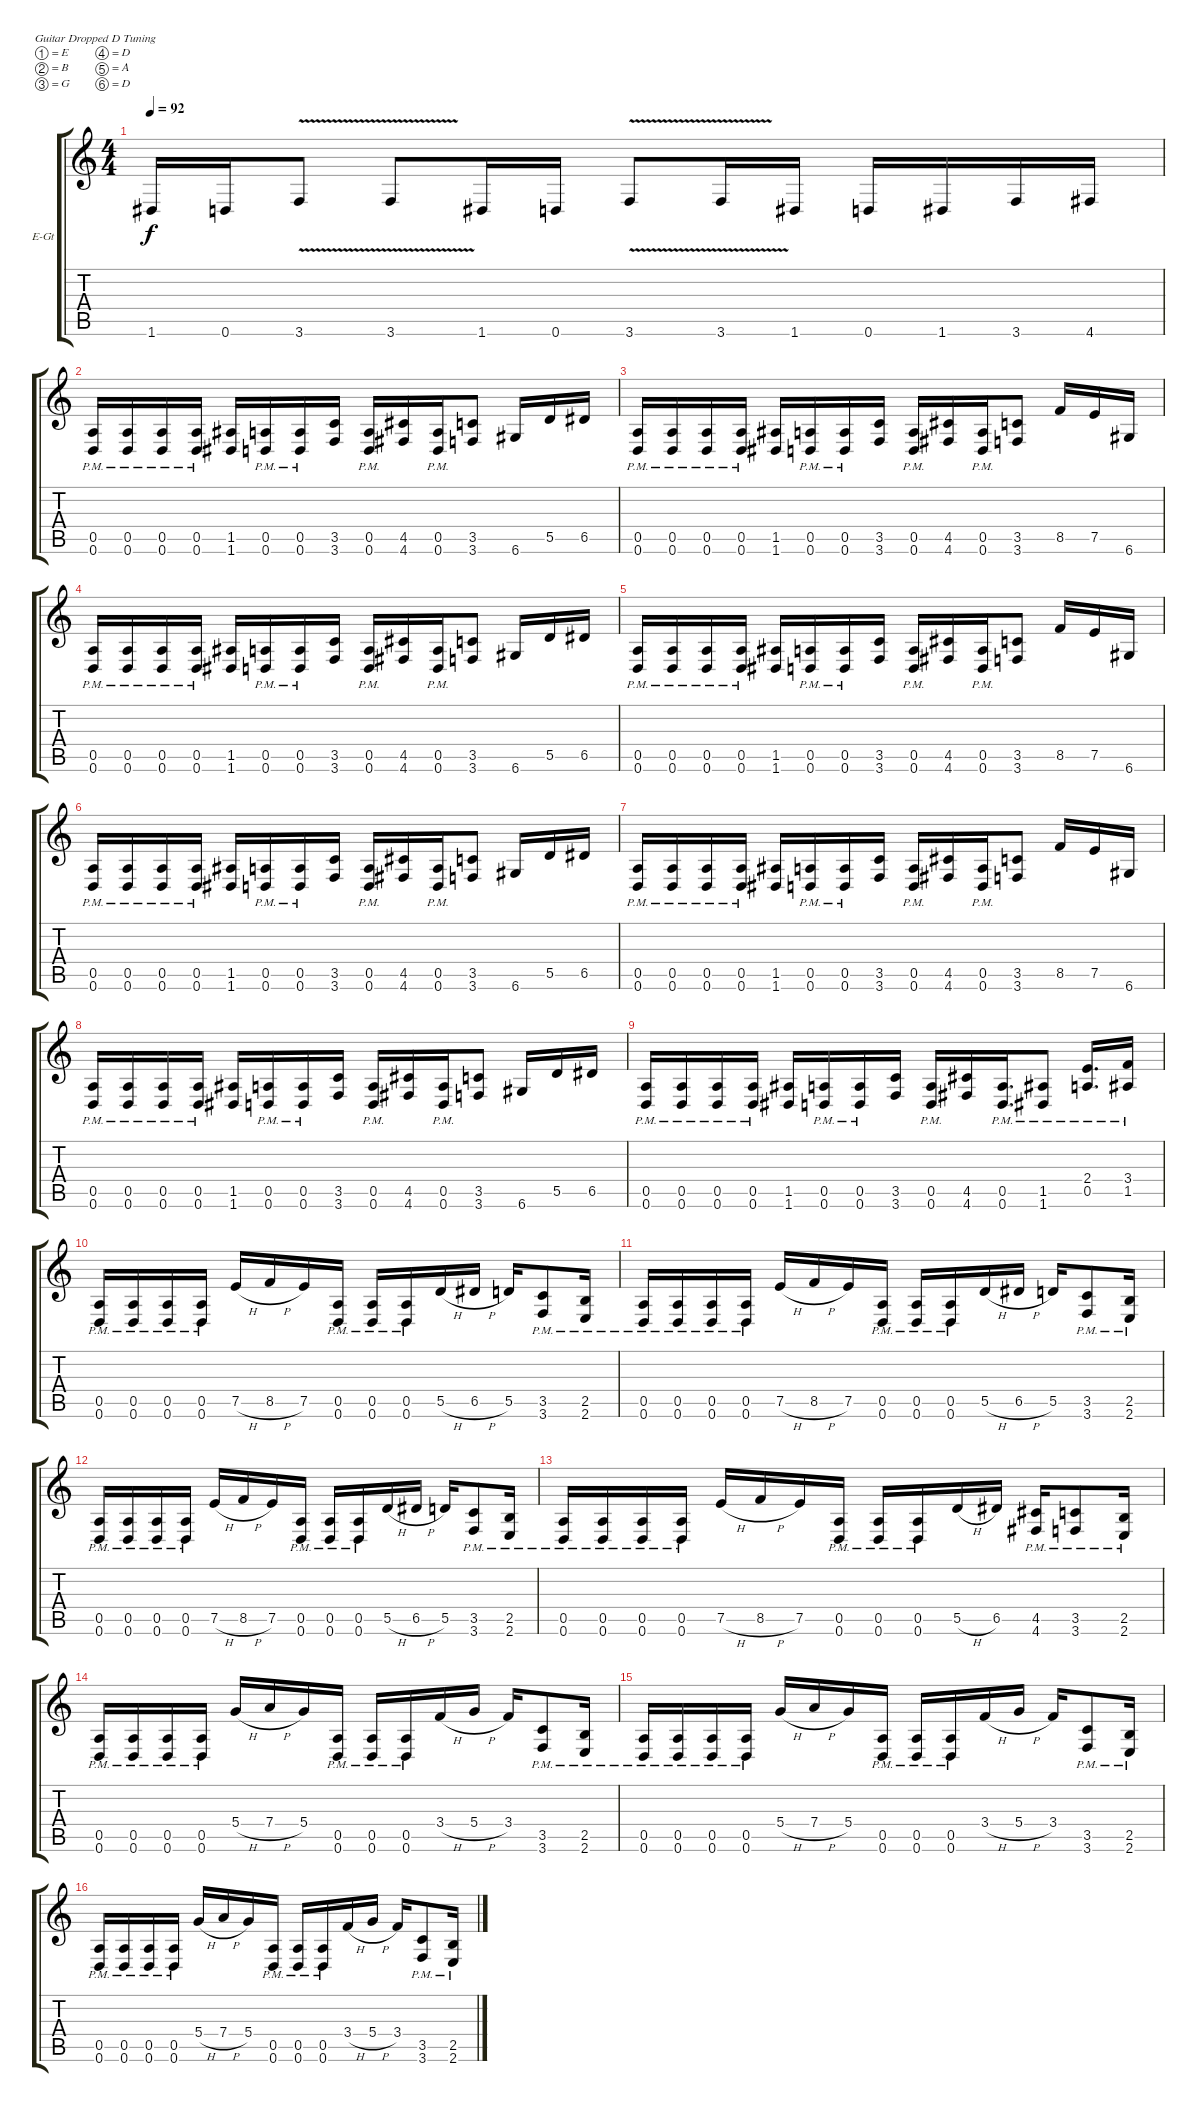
\bracketExtendMode groupsimilarinstruments
\firstSystemTrackNameOrientation horizontal
\otherSystemsTrackNameOrientation horizontal
\track ("Will Adler" "E-Gt") {instrument overdrivenguitar}
\staff {score tabs}
\tuning (E4 B3 G3 D3 A2 D2)
\ts (4 4)
\tempo 92
\clef g2
\ks c
1.6.16{dy f} 0.6.16 3.6{v}.8 3.6{v}.8 1.6.16 0.6.16 3.6{v}.8 3.6{v}.16 1.6.16 0.6.16 1.6.16 3.6.16 4.6.16 |
(0.5{pm} 0.6{pm}).16 (0.5{pm} 0.6{pm}).16 (0.5{pm} 0.6{pm}).16 (0.5{pm} 0.6{pm}).16 (1.5 1.6).16 (0.5{pm} 0.6{pm}).16 (0.5{pm} 0.6{pm}).16 (3.5 3.6).16 (0.5{pm} 0.6{pm}).16 (4.5 4.6).16 (0.6{pm} 0.5{pm}).16 (3.6 3.5).8 6.6.16 5.5.16 6.5.16 |
(0.5{pm} 0.6{pm}).16 (0.5{pm} 0.6{pm}).16 (0.5{pm} 0.6{pm}).16 (0.5{pm} 0.6{pm}).16 (1.5 1.6).16 (0.5{pm} 0.6{pm}).16 (0.5{pm} 0.6{pm}).16 (3.5 3.6).16 (0.5{pm} 0.6{pm}).16 (4.5 4.6).16 (0.6{pm} 0.5{pm}).16 (3.6 3.5).8 8.5.16 7.5.16 6.6.16 |
(0.5{pm} 0.6{pm}).16 (0.5{pm} 0.6{pm}).16 (0.5{pm} 0.6{pm}).16 (0.5{pm} 0.6{pm}).16 (1.5 1.6).16 (0.5{pm} 0.6{pm}).16 (0.5{pm} 0.6{pm}).16 (3.5 3.6).16 (0.5{pm} 0.6{pm}).16 (4.5 4.6).16 (0.6{pm} 0.5{pm}).16 (3.6 3.5).8 6.6.16 5.5.16 6.5.16 |
(0.5{pm} 0.6{pm}).16 (0.5{pm} 0.6{pm}).16 (0.5{pm} 0.6{pm}).16 (0.5{pm} 0.6{pm}).16 (1.5 1.6).16 (0.5{pm} 0.6{pm}).16 (0.5{pm} 0.6{pm}).16 (3.5 3.6).16 (0.5{pm} 0.6{pm}).16 (4.5 4.6).16 (0.6{pm} 0.5{pm}).16 (3.6 3.5).8 8.5.16 7.5.16 6.6.16 |
(0.5{pm} 0.6{pm}).16 (0.5{pm} 0.6{pm}).16 (0.5{pm} 0.6{pm}).16 (0.5{pm} 0.6{pm}).16 (1.5 1.6).16 (0.5{pm} 0.6{pm}).16 (0.5{pm} 0.6{pm}).16 (3.5 3.6).16 (0.5{pm} 0.6{pm}).16 (4.5 4.6).16 (0.6{pm} 0.5{pm}).16 (3.6 3.5).8 6.6.16 5.5.16 6.5.16 |
(0.5{pm} 0.6{pm}).16 (0.5{pm} 0.6{pm}).16 (0.5{pm} 0.6{pm}).16 (0.5{pm} 0.6{pm}).16 (1.5 1.6).16 (0.5{pm} 0.6{pm}).16 (0.5{pm} 0.6{pm}).16 (3.5 3.6).16 (0.5{pm} 0.6{pm}).16 (4.5 4.6).16 (0.6{pm} 0.5{pm}).16 (3.6 3.5).8 8.5.16 7.5.16 6.6.16 |
(0.5{pm} 0.6{pm}).16 (0.5{pm} 0.6{pm}).16 (0.5{pm} 0.6{pm}).16 (0.5{pm} 0.6{pm}).16 (1.5 1.6).16 (0.5{pm} 0.6{pm}).16 (0.5{pm} 0.6{pm}).16 (3.5 3.6).16 (0.5{pm} 0.6{pm}).16 (4.5 4.6).16 (0.6{pm} 0.5{pm}).16 (3.6 3.5).8 6.6.16 5.5.16 6.5.16 |
(0.5{pm} 0.6{pm}).16 (0.6{pm} 0.5{pm}).16 (0.5{pm} 0.6{pm}).16 (0.5{pm} 0.6{pm}).16 (1.6 1.5).16 (0.5{pm} 0.6{pm}).16 (0.5{pm} 0.6{pm}).16 (3.5 3.6).16 (0.5{pm} 0.6{pm}).16 (4.5 4.6).16 (0.6{pm} 0.5{pm}).16{d} (1.5{pm} 1.6{pm}).8 (0.5{pm} 2.4{pm}).16{d} (1.5{pm} 3.4{pm}).16 |
(0.6{pm} 0.5{pm}).16 (0.6{pm} 0.5{pm}).16 (0.6{pm} 0.5{pm}).16 (0.6{pm} 0.5{pm}).16 7.5{h}.16 8.5{h}.16 7.5.16 (0.6{pm} 0.5{pm}).16 (0.6{pm} 0.5{pm}).16 (0.6{pm} 0.5{pm}).16 5.5{h}.16 6.5{h}.16 5.5.16 (3.6{pm} 3.5{pm}).8 (2.6{pm} 2.5{pm}).16 |
(0.6{pm} 0.5{pm}).16 (0.6{pm} 0.5{pm}).16 (0.6{pm} 0.5{pm}).16 (0.6{pm} 0.5{pm}).16 7.5{h}.16 8.5{h}.16 7.5.16 (0.6{pm} 0.5{pm}).16 (0.6{pm} 0.5{pm}).16 (0.6{pm} 0.5{pm}).16 5.5{h}.16 6.5{h}.16 5.5.16 (3.6{pm} 3.5{pm}).8 (2.6{pm} 2.5{pm}).16 |
(0.6{pm} 0.5{pm}).16 (0.6{pm} 0.5{pm}).16 (0.6{pm} 0.5{pm}).16 (0.6{pm} 0.5{pm}).16 7.5{h}.16 8.5{h}.16 7.5.16 (0.6{pm} 0.5{pm}).16 (0.6{pm} 0.5{pm}).16 (0.6{pm} 0.5{pm}).16 5.5{h}.16 6.5{h}.16 5.5.16 (3.6{pm} 3.5{pm}).8 (2.6{pm} 2.5{pm}).16 |
(0.6{pm} 0.5{pm}).16 (0.6{pm} 0.5{pm}).16 (0.6{pm} 0.5{pm}).16 (0.6{pm} 0.5{pm}).16 7.5{h}.16 8.5{h}.16 7.5.16 (0.6{pm} 0.5{pm}).16 (0.6{pm} 0.5{pm}).16 (0.6{pm} 0.5{pm}).16 5.5{h}.16 6.5.16 (4.5{pm} 4.6{pm}).16 (3.6{pm} 3.5{pm}).8 (2.6{pm} 2.5{pm}).16 |
(0.6{pm} 0.5{pm}).16 (0.6{pm} 0.5{pm}).16 (0.6{pm} 0.5{pm}).16 (0.6{pm} 0.5{pm}).16 5.4{h}.16 7.4{h}.16 5.4.16 (0.6{pm} 0.5{pm}).16 (0.6{pm} 0.5{pm}).16 (0.6{pm} 0.5{pm}).16 3.4{h}.16 5.4{h}.16 3.4.16 (3.6{pm} 3.5{pm}).8 (2.6{pm} 2.5{pm}).16 |
(0.6{pm} 0.5{pm}).16 (0.6{pm} 0.5{pm}).16 (0.6{pm} 0.5{pm}).16 (0.6{pm} 0.5{pm}).16 5.4{h}.16 7.4{h}.16 5.4.16 (0.6{pm} 0.5{pm}).16 (0.6{pm} 0.5{pm}).16 (0.6{pm} 0.5{pm}).16 3.4{h}.16 5.4{h}.16 3.4.16 (3.6{pm} 3.5{pm}).8 (2.6{pm} 2.5{pm}).16 |
(0.6{pm} 0.5{pm}).16 (0.6{pm} 0.5{pm}).16 (0.6{pm} 0.5{pm}).16 (0.6{pm} 0.5{pm}).16 5.4{h}.16 7.4{h}.16 5.4.16 (0.6{pm} 0.5{pm}).16 (0.6{pm} 0.5{pm}).16 (0.6{pm} 0.5{pm}).16 3.4{h}.16 5.4{h}.16 3.4.16 (3.6{pm} 3.5{pm}).8 (2.6{pm} 2.5{pm}).16
